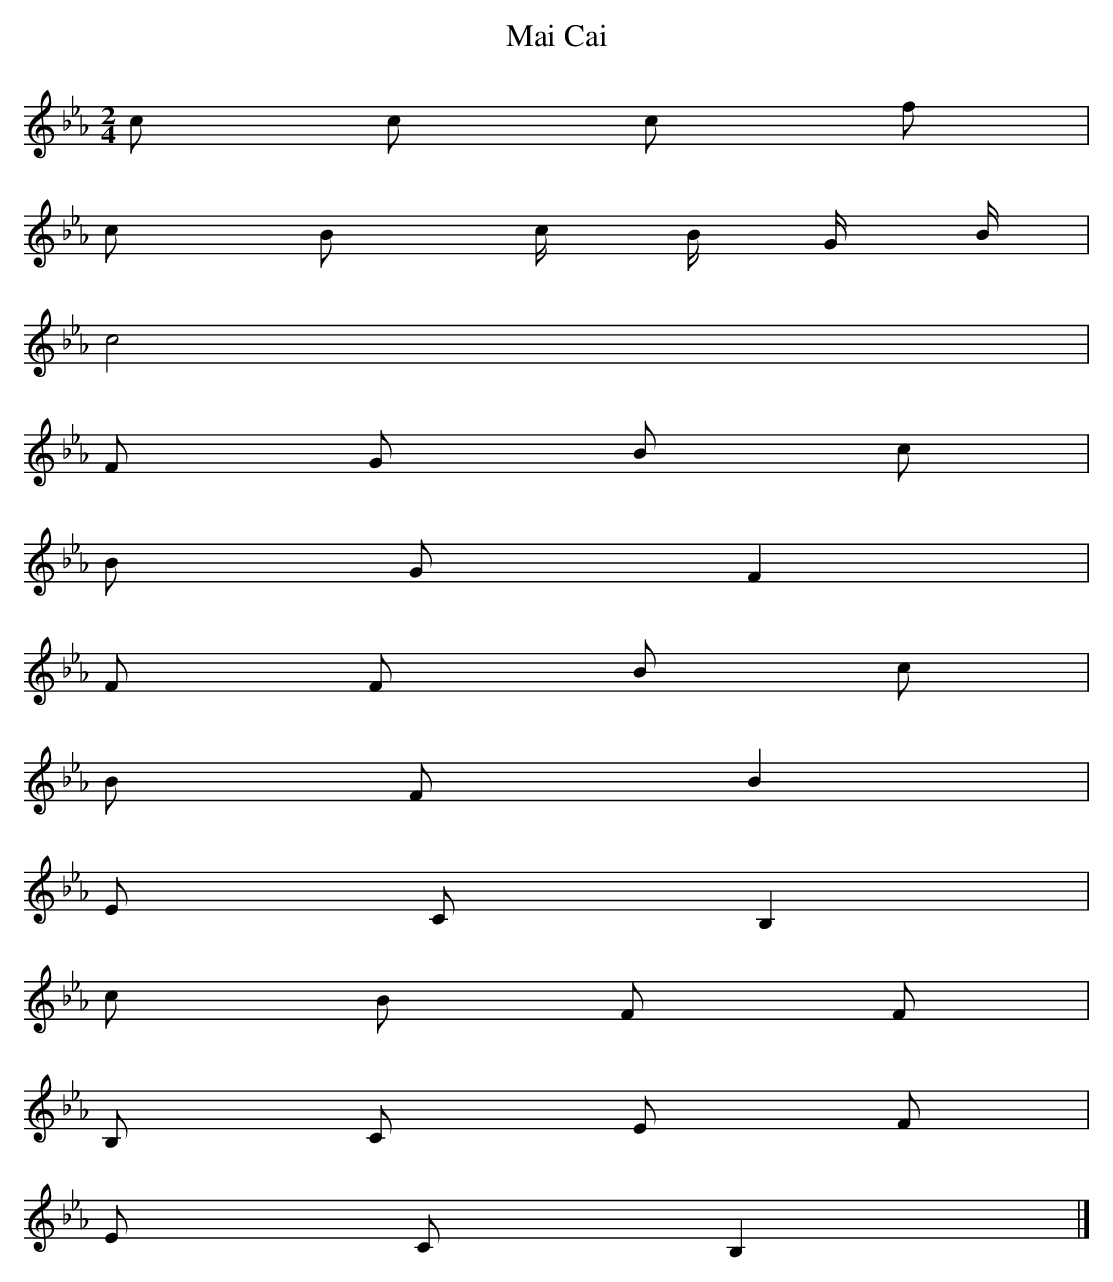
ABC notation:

X:1
T: Mai Cai
L: 1/8
M: 2/4
K: Eb
c c c f [I:setbarnb 1]|
c B c/ B/ G/ B/ |
c4 |
F G B c |
B GF2 |
F F B c |
B FB2 |
E CB,2 |
c B F F |
B, C E F |
E CB,2 |]
